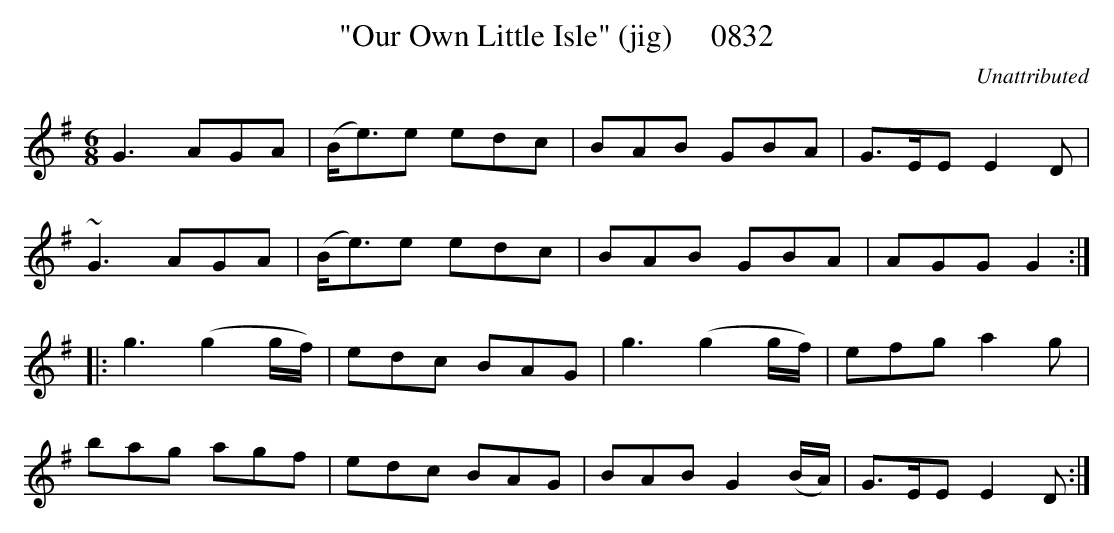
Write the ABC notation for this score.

X:1
T:"Our Own Little Isle" (jig)     0832
C:Unattributed
BRENNAN July 2003 (HTTP://WWW.SOSYOURMOM.COM)
M:6/8
L:1/8
K:G
G3AGA|(B/2e3/2)e edc|BAB GBA|G3/2E/2E E2D|
~G3AGA|(B/2e3/2)e edc|BAB GBA|AGG G2:|
|:g3(g2g/2f/2)|edc BAG|g3(g2g/2f/2)|efg a2g|
bag agf|edc BAG|BAB G2(B/2A/2)|G3/2E/2E E2D:|
